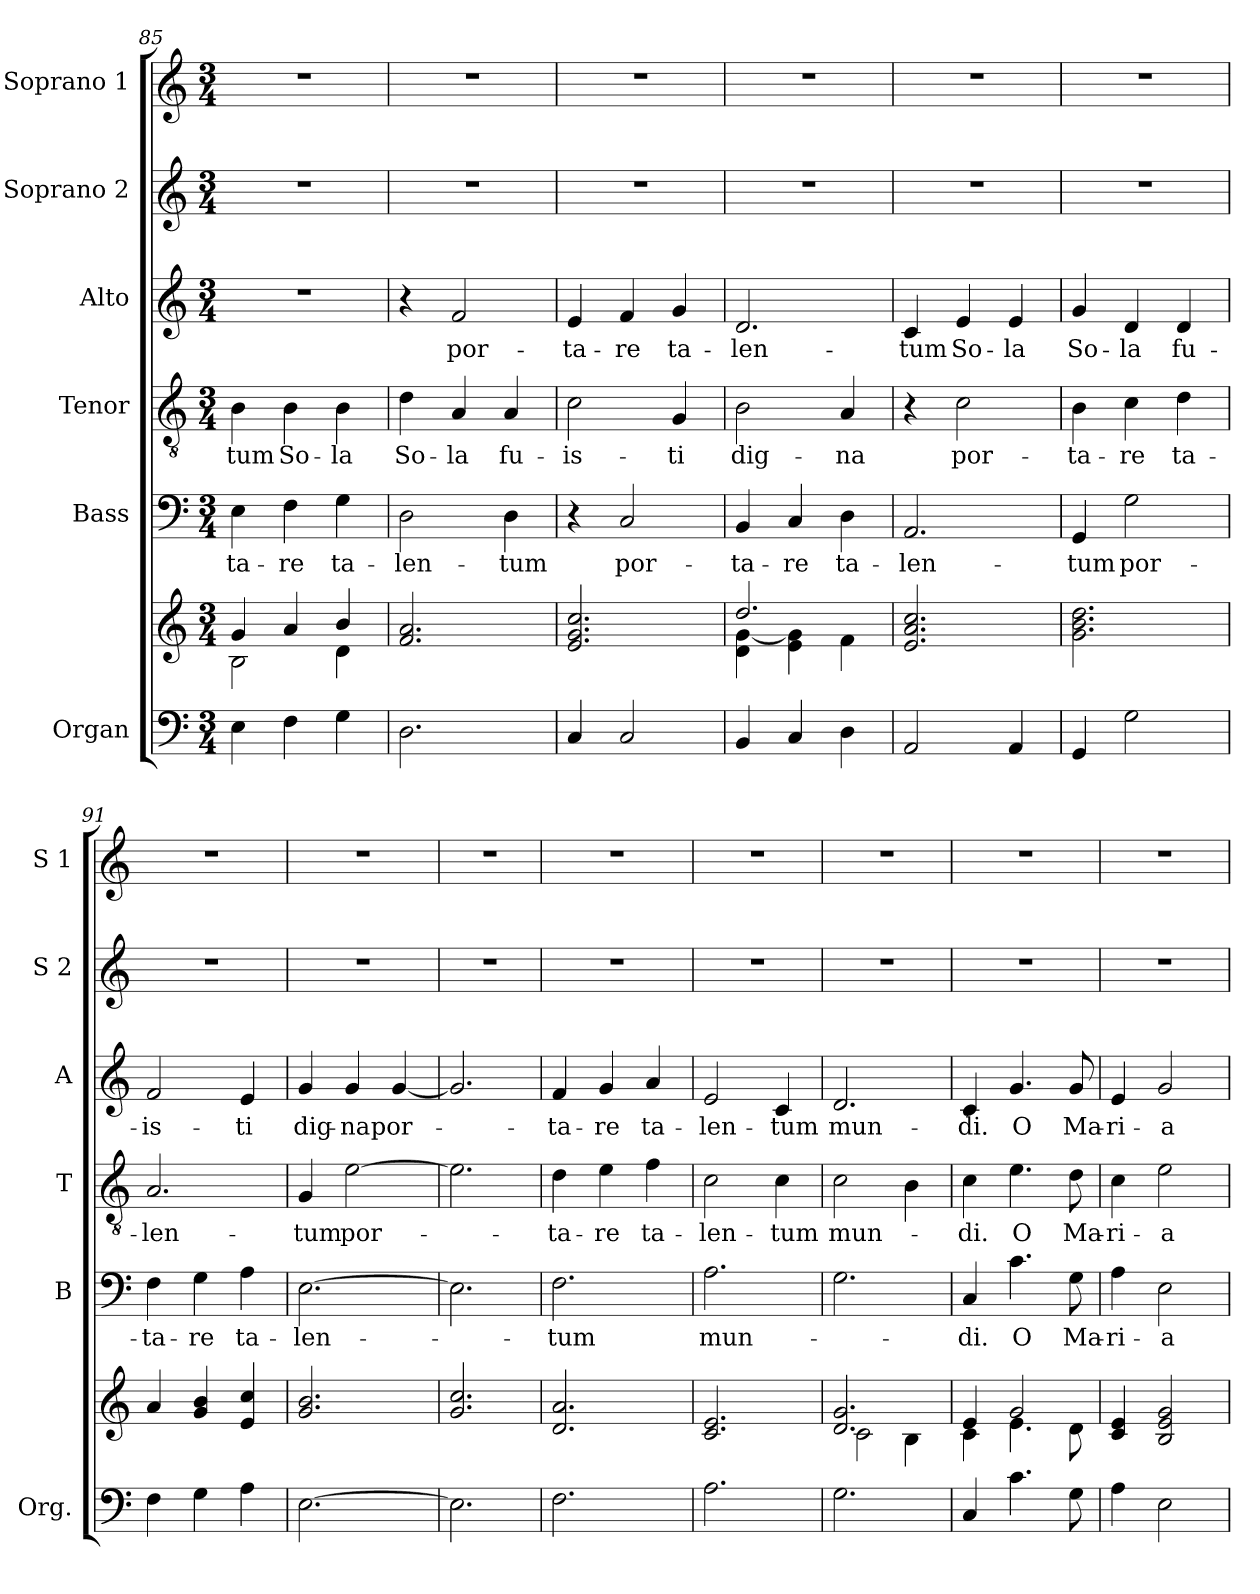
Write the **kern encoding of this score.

**kern	**kern	**kern	**text	**kern	**text	**kern	**text	**kern	**kern
*part6	*part6	*part5	*part5	*part4	*part4	*part3	*part3	*part2	*part1
*staff7	*staff6	*staff5	*staff5	*staff4	*staff4	*staff3	*staff3	*staff2	*staff1
*I"Organ	*	*I"Bass	*	*I"Tenor	*	*I"Alto	*	*I"Soprano 2	*I"Soprano 1
*I'Org.	*	*I'B	*	*I'T	*	*I'A	*	*I'S 2	*I'S 1
*clefF4	*clefG2	*clefF4	*	*clefGv2	*	*clefG2	*	*clefG2	*clefG2
*k[]	*k[]	*k[]	*	*k[]	*	*k[]	*	*k[]	*k[]
*C:	*C:	*C:	*	*C:	*	*C:	*	*C:	*C:
*M3/4	*M3/4	*M3/4	*	*M3/4	*	*M3/4	*	*M3/4	*M3/4
=85	=85	=85	=85	=85	=85	=85	=85	=85	=85
*	*^	*	*	*	*	*	*	*	*
!	!	!	!	!LO:LY:b	!	!LO:LY:b	!	!	!	!
4E\	4g!/	2B!\	4E\	-ta-	4B\	-tum	2.r	.	2.r	2.r
!	!	!	!	!LO:LY:b	!	!LO:LY:b	!	!	!	!
4F\	4a!/	.	4F\	-re	4B\	So-	.	.	.	.
!	!	!	!	!LO:LY:b	!	!LO:LY:b	!	!	!	!
4G\	4b!/	4d!\	4G\	ta-	4B\	-la	.	.	.	.
=86	=86	=86	=86	=86	=86	=86	=86	=86	=86	=86
!	!	!	!	!LO:LY:b	!	!LO:LY:b	!	!	!	!
*	*v	*v	*	*	*	*	*	*	*	*
2.D\	2.f!/ 2.a!/	2D\	-len-	4d\	So-	4r	.	2.r	2.r
!	!	!	!	!	!LO:LY:b	!	!LO:LY:b	!	!
.	.	.	.	4A/	-la	2f/	por-	.	.
!	!	!	!LO:LY:b	!	!LO:LY:b	!	!	!	!
.	.	4D\	-tum	4A/	fu-	.	.	.	.
=87	=87	=87	=87	=87	=87	=87	=87	=87	=87
!	!	!	!	!	!LO:LY:b	!	!LO:LY:b	!	!
4C/	2.e!/ 2.g!/ 2.cc!/	4r	.	2c\	-is-	4e/	-ta-	2.r	2.r
!	!	!	!LO:LY:b	!	!	!	!LO:LY:b	!	!
2C/	.	2C/	por-	.	.	4f/	-re	.	.
!	!	!	!	!	!LO:LY:b	!	!LO:LY:b	!	!
.	.	.	.	4G/	-ti	4g/	ta-	.	.
!!LO:PB:g=z
=88	=88	=88	=88	=88	=88	=88	=88	=88	=88
*	*^	*	*	*	*	*	*	*	*
!	!	!	!	!LO:LY:b	!	!LO:LY:b	!	!LO:LY:b	!	!
4BB/	2.dd!/	4d!\ [<4g!\	4BB/	-ta-	2B\	dig-	2.d/	-len-	2.r	2.r
!	!	!	!	!LO:LY:b	!	!	!	!	!	!
4C/	.	4e!\ 4g!\]	4C/	-re	.	.	.	.	.	.
!	!	!	!	!LO:LY:b	!	!LO:LY:b	!	!	!	!
4D\	.	4f!\	4D\	ta-	4A/	-na	.	.	.	.
=89	=89	=89	=89	=89	=89	=89	=89	=89	=89	=89
!	!	!	!	!LO:LY:b	!	!	!	!LO:LY:b	!	!
*	*v	*v	*	*	*	*	*	*	*	*
2AA/	2.e!/ 2.a!/ 2.cc!/	2.AA/	-len-	4r	.	4c/	-tum	2.r	2.r
!	!	!	!	!	!LO:LY:b	!	!LO:LY:b	!	!
.	.	.	.	2c\	por-	4e/	So-	.	.
!	!	!	!	!	!	!	!LO:LY:b	!	!
4AA/	.	.	.	.	.	4e/	-la	.	.
=90	=90	=90	=90	=90	=90	=90	=90	=90	=90
!	!	!	!LO:LY:b	!	!LO:LY:b	!	!LO:LY:b	!	!
4GG/	2.g!\ 2.b!\ 2.dd!\	4GG/	-tum	4B\	-ta-	4g/	So-	2.r	2.r
!	!	!	!LO:LY:b	!	!LO:LY:b	!	!LO:LY:b	!	!
2G\	.	2G\	por-	4c\	-re	4d/	-la	.	.
!	!	!	!	!	!LO:LY:b	!	!LO:LY:b	!	!
.	.	.	.	4d\	ta-	4d/	fu-	.	.
=91	=91	=91	=91	=91	=91	=91	=91	=91	=91
!	!	!	!LO:LY:b	!	!LO:LY:b	!	!LO:LY:b	!	!
4F\	4a!/	4F\	-ta-	2.A/	-len-	2f/	-is-	2.r	2.r
!	!	!	!LO:LY:b	!	!	!	!	!	!
4G\	4g!/ 4b!/	4G\	-re	.	.	.	.	.	.
!	!	!	!LO:LY:b	!	!	!	!LO:LY:b	!	!
4A\	4e!/ 4cc!/	4A\	ta-	.	.	4e/	-ti	.	.
=92	=92	=92	=92	=92	=92	=92	=92	=92	=92
!	!	!	!LO:LY:b	!	!LO:LY:b	!	!LO:LY:b	!	!
[2.E\	2.g!/ 2.b!/	[2.E\	-len-	4G/	-tum	4g/	dig-	2.r	2.r
!	!	!	!	!	!LO:LY:b	!	!LO:LY:b	!	!
.	.	.	.	[2e\	por-	4g/	-na	.	.
!	!	!	!	!	!	!	!LO:LY:b	!	!
.	.	.	.	.	.	[4g/	por-	.	.
=93	=93	=93	=93	=93	=93	=93	=93	=93	=93
2.E\]	2.g!/ 2.cc!/	2.E\]	.	2.e\]	.	2.g/]	.	2.r	2.r
=94	=94	=94	=94	=94	=94	=94	=94	=94	=94
!	!	!	!LO:LY:b	!	!LO:LY:b	!	!LO:LY:b	!	!
2.F\	2.d!/ 2.a!/	2.F\	-tum	4d\	-ta-	4f/	-ta-	2.r	2.r
!	!	!	!	!	!LO:LY:b	!	!LO:LY:b	!	!
.	.	.	.	4e\	-re	4g/	-re	.	.
!	!	!	!	!	!LO:LY:b	!	!LO:LY:b	!	!
.	.	.	.	4f\	ta-	4a/	ta-	.	.
=95	=95	=95	=95	=95	=95	=95	=95	=95	=95
!	!	!	!LO:LY:b	!	!LO:LY:b	!	!LO:LY:b	!	!
2.A\	2.c!/ 2.e!/	2.A\	mun-	2c\	-len-	2e/	-len-	2.r	2.r
!	!	!	!	!	!LO:LY:b	!	!LO:LY:b	!	!
.	.	.	.	4c\	-tum	4c/	-tum	.	.
!!LO:LB:g=z
=96	=96	=96	=96	=96	=96	=96	=96	=96	=96
*	*^	*	*	*	*	*	*	*	*
!	!	!	!	!	!	!LO:LY:b	!	!LO:LY:b	!	!
2.G\	2.d!/ 2.g!/	2c!\	2.G\	.	2c\	mun-	2.d/	mun-	2.r	2.r
.	.	4B!\	.	.	4B\	.	.	.	.	.
=97	=97	=97	=97	=97	=97	=97	=97	=97	=97	=97
!	!	!	!	!LO:LY:b	!	!LO:LY:b	!	!LO:LY:b	!	!
4C/	4e!/	4c!\	4C/	-di.	4c\	-di.	4c/	-di.	2.r	2.r
!	!	!	!	!LO:LY:b	!	!LO:LY:b	!	!LO:LY:b	!	!
4.c\	2g!/	4.e!\	4.c\	O	4.e\	O	4.g/	O	.	.
!	!	!	!	!LO:LY:b	!	!LO:LY:b	!	!LO:LY:b	!	!
8G\	.	8d!\	8G\	Ma-	8d\	Ma-	8g/	Ma-	.	.
=98	=98	=98	=98	=98	=98	=98	=98	=98	=98	=98
!	!	!	!	!LO:LY:b	!	!LO:LY:b	!	!LO:LY:b	!	!
*	*v	*v	*	*	*	*	*	*	*	*
4A\	4c!/ 4e!/	4A\	-ri-	4c\	-ri-	4e/	-ri-	2.r	2.r
!	!	!	!LO:LY:b	!	!LO:LY:b	!	!LO:LY:b	!	!
2E\	2B!/ 2e!/ 2g!/	2E\	-a	2e\	-a	2g/	-a	.	.
=	=	=	=	=	=	=	=	=	=
*-	*-	*-	*-	*-	*-	*-	*-	*-	*-
